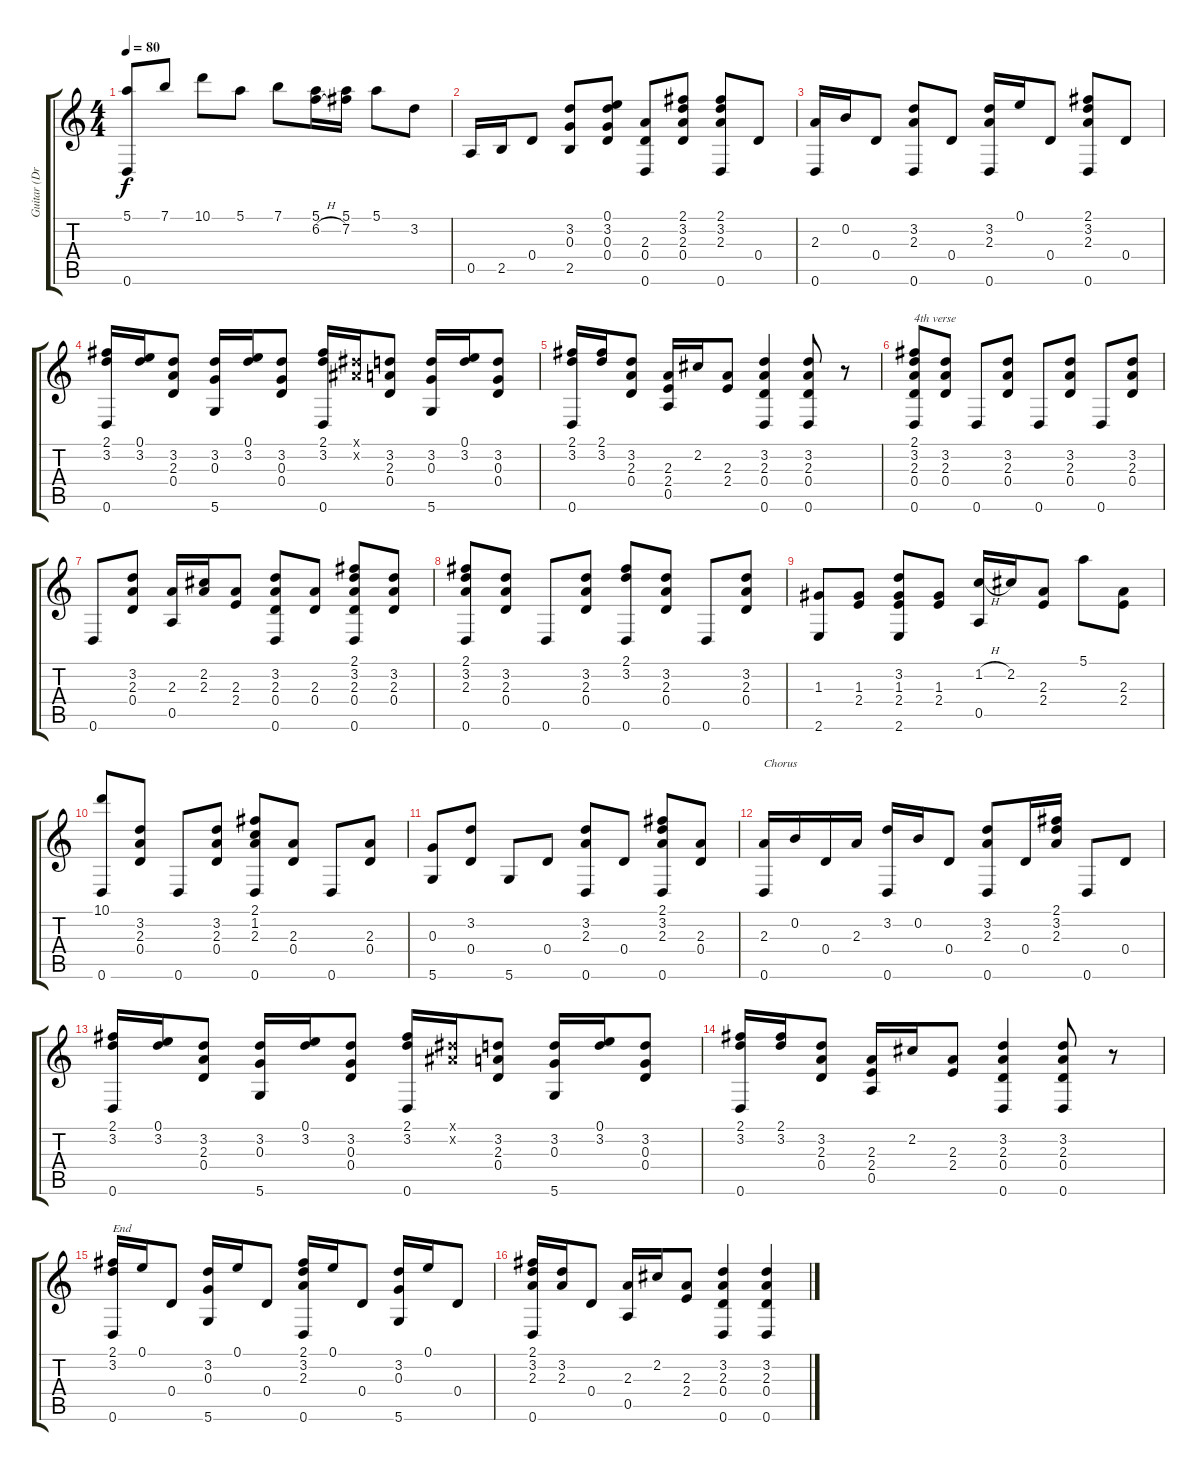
\track ("Guitar (Drop D tuning)" "Guitar (Dr") {instrument acousticguitarsteel}
\staff {score tabs}
\tuning (E4 B3 G3 D3 A2 D2) {hide}
\ts (4 4)
\tempo 80
\clef g2
\ks c
(5.1 0.6).8{dy f} 7.1.8 10.1.8 5.1.8 7.1.8 (5.1 6.2{h}).16 (5.1 7.2).16 5.1.8 3.2.8 |
0.5.16 2.5.16 0.4.8 (3.2 0.3 2.5).8 (0.1 3.2 0.3 0.4).8 (2.3 0.4 0.6).8 (2.1 3.2 2.3 0.4).8 (2.1 3.2 2.3 0.6).8 0.4.8 |
(2.3 0.6).16 0.2.16 0.4.8 (3.2 2.3 0.6).8 0.4.8 (3.2 2.3 0.6).16 0.1.16 0.4.8 (2.1 3.2 2.3 0.6).8 0.4.8 |
(2.1 3.2 0.6).16 (0.1 3.2).16 (3.2 2.3 0.4).8 (3.2 0.3 5.6).16 (0.1 3.2).16 (3.2 0.3 0.4).8 (2.1 3.2 0.6).16 (-1.1{x} -1.2{x}).16 (3.2 2.3 0.4).8 (3.2 0.3 5.6).16 (0.1 3.2).16 (3.2 0.3 0.4).8 |
(2.1 3.2 0.6).16 (2.1 3.2).16 (3.2 2.3 0.4).8 (2.3 2.4 0.5).16 2.2.16 (2.3 2.4).8 (3.2 2.3 0.4 0.6).4 (3.2 2.3 0.4 0.6).8 r.8 |
(2.1 3.2 2.3 0.4 0.6).8{txt "4th verse"} (3.2 2.3 0.4).8 0.6.8 (3.2 2.3 0.4).8 0.6.8 (3.2 2.3 0.4).8 0.6.8 (3.2 2.3 0.4).8 |
0.6.8 (3.2 2.3 0.4).8 (2.3 0.5).16 (2.2 2.3).16 (2.3 2.4).8 (3.2 2.3 0.4 0.6).8 (2.3 0.4).8 (2.1 3.2 2.3 0.4 0.6).8 (3.2 2.3 0.4).8 |
(2.1 3.2 2.3 0.6).8 (3.2 2.3 0.4).8 0.6.8 (3.2 2.3 0.4).8 (2.1 3.2 0.6).8 (3.2 2.3 0.4).8 0.6.8 (3.2 2.3 0.4).8 |
(1.3 2.6).8 (1.3 2.4).8 (3.2 1.3 2.4 2.6).8 (1.3 2.4).8 (1.2{h} 0.5).16 2.2.16 (2.3 2.4).8 5.1.8 (2.3 2.4).8 |
(10.1 0.6).8 (3.2 2.3 0.4).8 0.6.8 (3.2 2.3 0.4).8 (2.1 1.2 2.3 0.6).8 (2.3 0.4).8 0.6.8 (2.3 0.4).8 |
(0.3 5.6).8 (3.2 0.4).8 5.6.8 0.4.8 (3.2 2.3 0.6).8 0.4.8 (2.1 3.2 2.3 0.6).8 (2.3 0.4).8 |
(2.3 0.6).16{txt "Chorus"} 0.2.16 0.4.16 2.3.16 (3.2 0.6).16 0.2.16 0.4.8 (3.2 2.3 0.6).8 0.4.16 (2.1 3.2 2.3).16 0.6.8 0.4.8 |
(2.1 3.2 0.6).16 (0.1 3.2).16 (3.2 2.3 0.4).8 (3.2 0.3 5.6).16 (0.1 3.2).16 (3.2 0.3 0.4).8 (2.1 3.2 0.6).16 (-1.1{x} -1.2{x}).16 (3.2 2.3 0.4).8 (3.2 0.3 5.6).16 (0.1 3.2).16 (3.2 0.3 0.4).8 |
(2.1 3.2 0.6).16 (2.1 3.2).16 (3.2 2.3 0.4).8 (2.3 2.4 0.5).16 2.2.16 (2.3 2.4).8 (3.2 2.3 0.4 0.6).4 (3.2 2.3 0.4 0.6).8 r.8 |
(2.1 3.2 0.6).16{txt "End"} 0.1.16 0.4.8 (3.2 0.3 5.6).16 0.1.16 0.4.8 (2.1 3.2 2.3 0.6).16 0.1.16 0.4.8 (3.2 0.3 5.6).16 0.1.16 0.4.8 |
(2.1 3.2 2.3 0.6).16 (3.2 2.3).16 0.4.8 (2.3 0.5).16 2.2.16 (2.3 2.4).8 (3.2 2.3 0.4 0.6).4 (3.2 2.3 0.4 0.6).4
